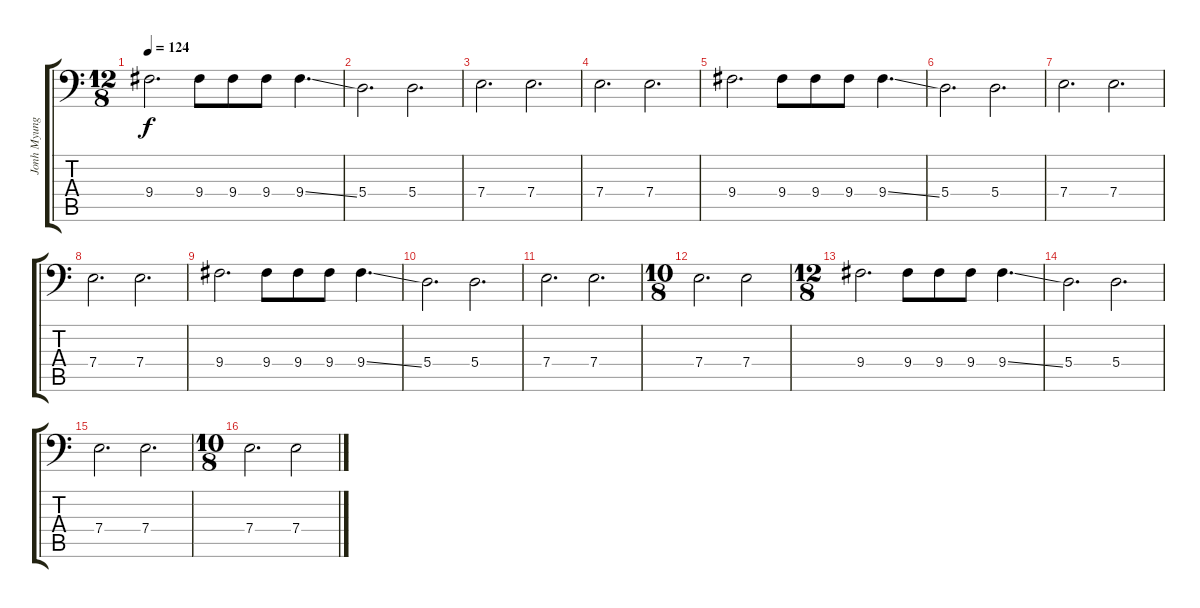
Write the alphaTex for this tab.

\track ("Jonh Myung - Bass" "Jonh Myung") {instrument electricbassfinger}
\staff {score tabs}
\tuning (C3 G2 D2 A1 E1 B0) {hide}
\ts (12 8)
\tempo 124
\clef f4
\ks c
9.4.2{d dy f} 9.4.8 9.4.8 9.4.8 9.4{ss}.4{d} |
5.4.2{d} 5.4.2{d} |
7.4.2{d} 7.4.2{d} |
7.4.2{d} 7.4.2{d} |
9.4.2{d} 9.4.8 9.4.8 9.4.8 9.4{ss}.4{d} |
5.4.2{d} 5.4.2{d} |
7.4.2{d} 7.4.2{d} |
7.4.2{d} 7.4.2{d} |
9.4.2{d} 9.4.8 9.4.8 9.4.8 9.4{ss}.4{d} |
5.4.2{d} 5.4.2{d} |
7.4.2{d} 7.4.2{d} |
\ts (10 8)
7.4.2{d} 7.4.2 |
\ts (12 8)
9.4.2{d} 9.4.8 9.4.8 9.4.8 9.4{ss}.4{d} |
5.4.2{d} 5.4.2{d} |
7.4.2{d} 7.4.2{d} |
\ts (10 8)
7.4.2{d} 7.4.2
